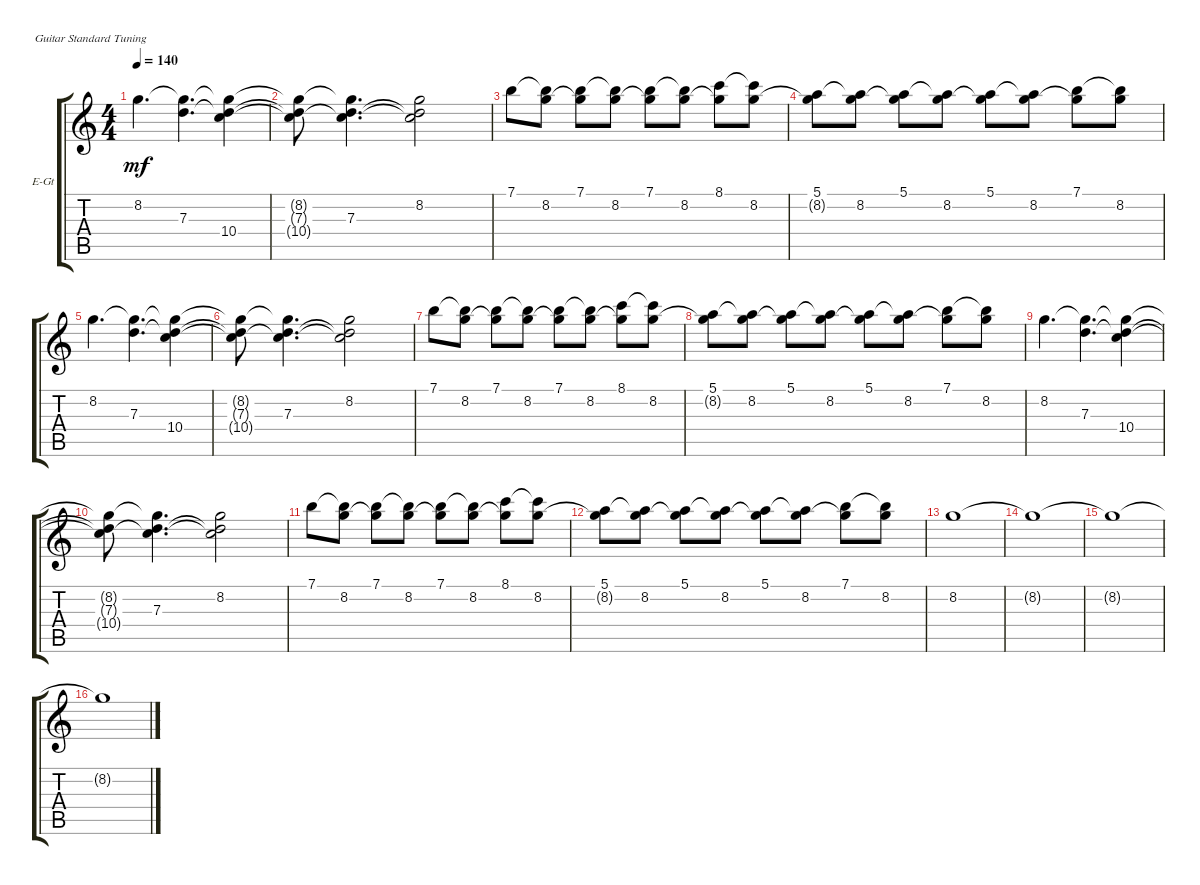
\defaultSystemsLayout 4
\bracketExtendMode groupsimilarinstruments
\firstSystemTrackNameOrientation horizontal
\otherSystemsTrackNameOrientation horizontal
\track ("Electric Guitar (Extra 1)" "E-Gt") {instrument electricguitarclean}
\staff {score tabs}
\tuning (E4 B3 G3 D3 A2 E2)
\ts (4 4)
\tempo 140
\clef g2
\scale
0.333333
\ks c
8.2.4{d dy mf} (7.3 8.2{t}).4{d} (10.4 7.3{t} 8.2{t}).4 |
\scale
0.333333 (10.4{t} 7.3{t} 8.2{t}).8 (7.3 10.4{t} 8.2{t}).4{d} (8.2 7.3{t} 10.4{t}).2 |
\scale
0.333333 7.1.8 (8.2 7.1{t}).8 (7.1 8.2{t}).8 (8.2 7.1{t}).8 (7.1 8.2{t}).8 (8.2 7.1{t}).8 (8.1 8.2{t}).8 (8.2 8.1{t}).8 |
\scale
0.333333 (5.1 8.2{t}).8 (8.2 5.1{t}).8 (5.1 8.2{t}).8 (8.2 5.1{t}).8 (5.1 8.2{t}).8 (8.2 5.1{t}).8 (7.1 8.2{t}).8 (8.2 7.1{t}).8 |
\scale
0.333333 8.2.4{d} (7.3 8.2{t}).4{d} (10.4 8.2{t} 7.3{t}).4 |
\scale
0.333333 (10.4{t} 8.2{t} 7.3{t}).8 (7.3 8.2{t} 10.4{t}).4{d} (8.2 10.4{t} 7.3{t}).2 |
\scale
0.333333 7.1.8 (8.2 7.1{t}).8 (7.1 8.2{t}).8 (8.2 7.1{t}).8 (7.1 8.2{t}).8 (8.2 7.1{t}).8 (8.1 8.2{t}).8 (8.2 8.1{t}).8 |
\scale
0.333333 (5.1 8.2{t}).8 (8.2 5.1{t}).8 (5.1 8.2{t}).8 (8.2 5.1{t}).8 (5.1 8.2{t}).8 (8.2 5.1{t}).8 (7.1 8.2{t}).8 (8.2 7.1{t}).8 |
\scale
0.333333 8.2.4{d} (7.3 8.2{t}).4{d} (10.4 7.3{t} 8.2{t}).4 |
\scale
0.333333 (10.4{t} 7.3{t} 8.2{t}).8 (7.3 10.4{t} 8.2{t}).4{d} (8.2 7.3{t} 10.4{t}).2 |
\scale
0.333333 7.1.8 (8.2 7.1{t}).8 (7.1 8.2{t}).8 (8.2 7.1{t}).8 (7.1 8.2{t}).8 (8.2 7.1{t}).8 (8.1 8.2{t}).8 (8.2 8.1{t}).8 |
\scale
0.333333 (5.1 8.2{t}).8 (8.2 5.1{t}).8 (5.1 8.2{t}).8 (8.2 5.1{t}).8 (5.1 8.2{t}).8 (8.2 5.1{t}).8 (7.1 8.2{t}).8 (8.2 7.1{t}).8 |
\scale
0.333333 8.2.1 |
\scale
0.333333 8.2{t}.1 |
\scale
0.333333 8.2{t}.1 |
\scale
0.333333 8.2{t}.1
